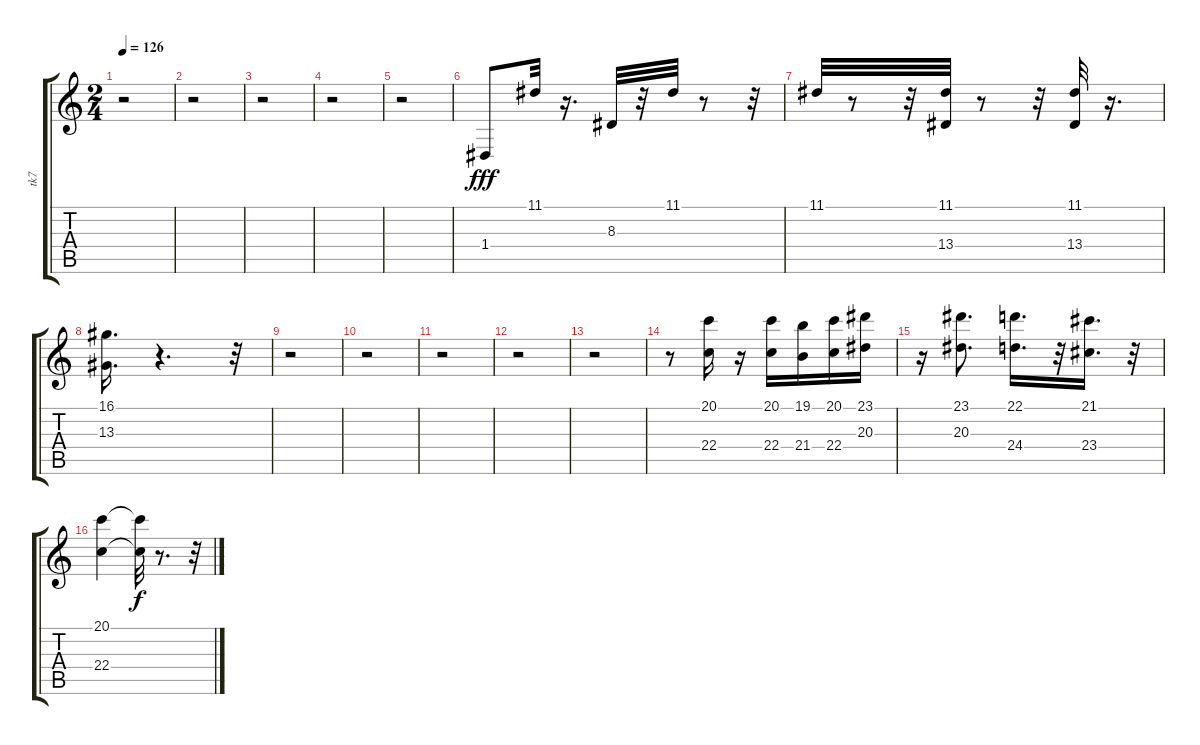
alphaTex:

\track ("tk7" "tk7") {instrument brasssection}
\staff {score tabs}
\tuning (E4 B3 G3 D3 A2 E2) {hide}
\ts (2 4)
\tempo 126
\clef g2
\ks c
r.2{dy fff} |
r.2 |
r.2 |
r.2 |
r.2 |
1.4.8 11.1.32 r.16{d} 8.3.32 r.32 11.1.32 r.8 r.32 |
11.1.32 r.8 r.32 (11.1 13.4).32 r.8 r.32 (11.1 13.4).32 r.16{d} |
(16.1 13.3).16{d} r.4{d} r.32 |
r.2 |
r.2 |
r.2 |
r.2 |
r.2 |
r.8 (20.1 22.4).16 r.16 (20.1 22.4).16 (19.1 21.4).16 (20.1 22.4).16 (23.1 20.3).16 |
r.16 (23.1 20.3).8{d} (22.1 24.4).16{d} r.32 (21.1 23.4).16{d} r.32 |
(20.1 22.4).4 (20.1{t} 22.4{t}).32{dy f} r.8{d} r.32
